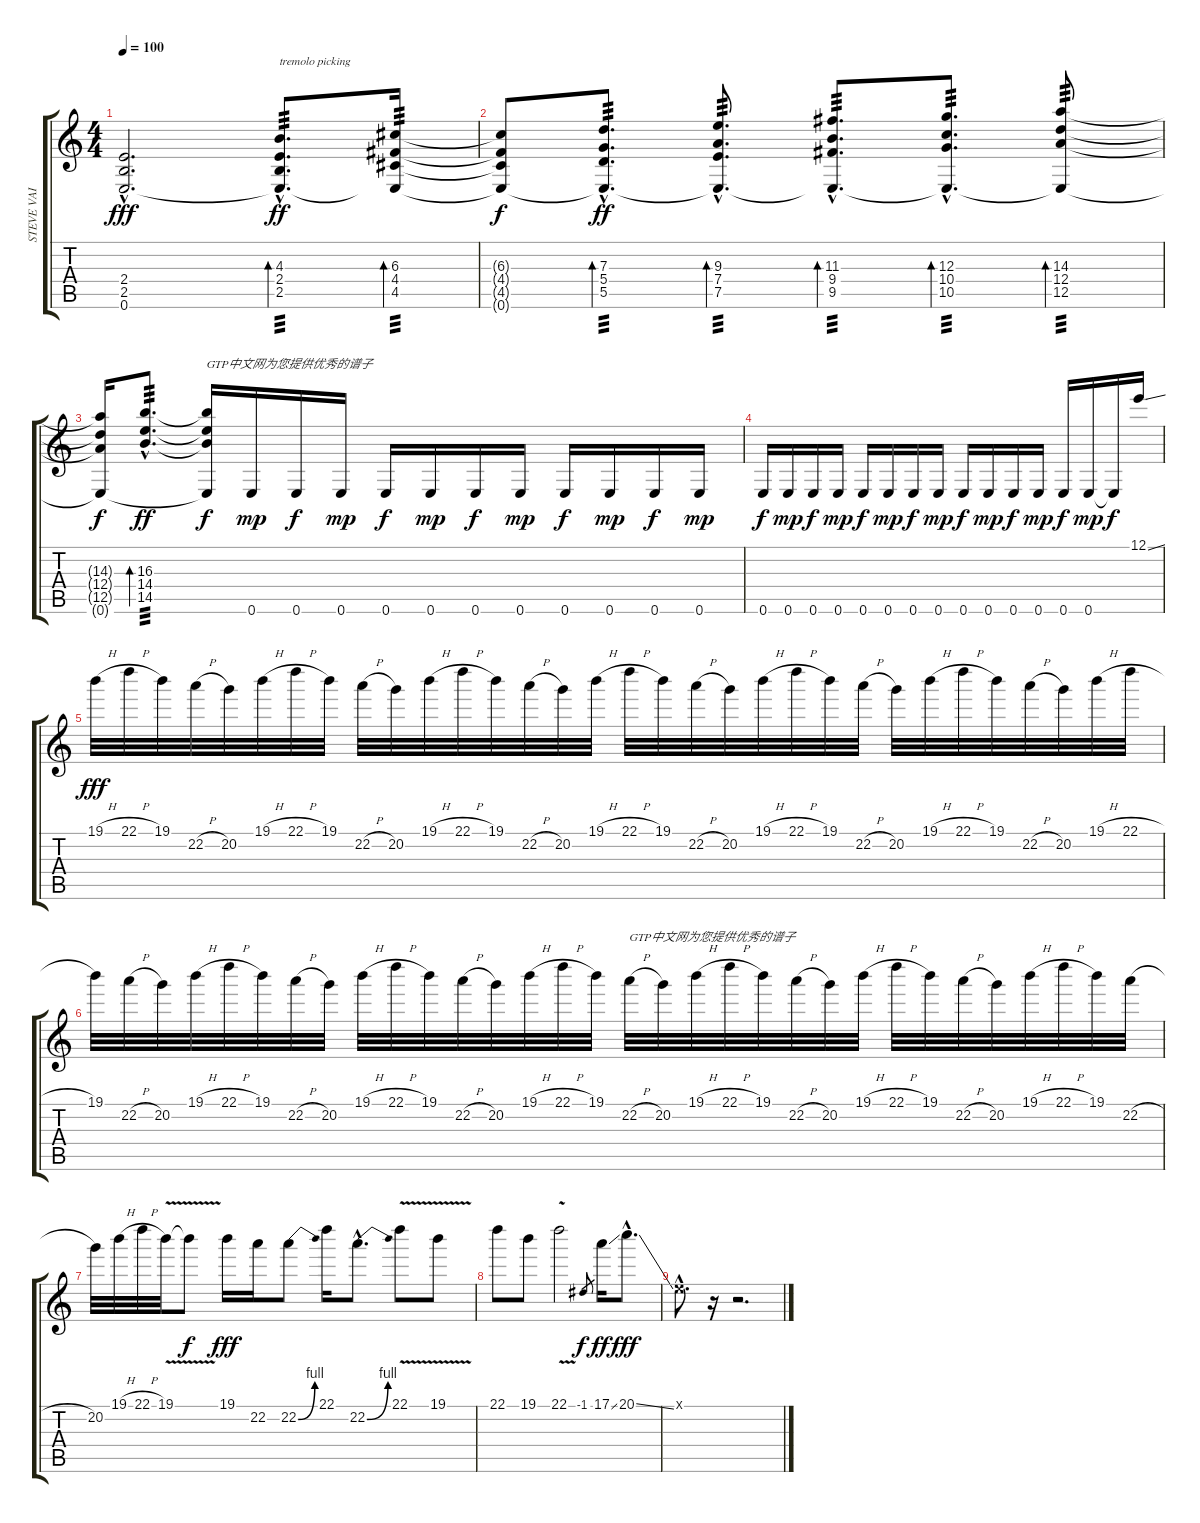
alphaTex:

\track ("STEVE VAI" "STEVE VAI") {instrument overdrivenguitar}
\staff {score tabs}
\tuning (E4 B3 G3 D3 A2 E2) {hide}
\ts (4 4)
\tempo 100
\clef g2
\ks c
(2.4{hac} 2.5{hac} 0.6{hac}).2{d dy fff} (4.3{hac} 2.4{hac} 2.5{hac} 0.6{hac t}).8{d bd 60 txt "tremolo picking" tp 3 dy ff} (6.3 4.4 4.5 0.6{t}).16{bd 60 tp 3} |
(6.3{t} 4.4{t} 4.5{t} 0.6{t}).8{dy f} (7.3{hac} 5.4{hac} 5.5{hac} 0.6{hac t}).8{d bd 60 tp 3 dy ff} (9.3{hac} 7.4{hac} 7.5{hac} 0.6{hac t}).8{d bd 60 tp 3} (11.3{hac} 9.4{hac} 9.5{hac} 0.6{hac t}).8{d bd 60 tp 3} (12.3{hac} 10.4{hac} 10.5{hac} 0.6{hac t}).8{d bd 60 tp 3} (14.3 12.4 12.5 0.6{t}).8{bd 60 tp 3} |
(14.3{t} 12.4{t} 12.5{t} 0.6{t}).16{dy f} (16.3{hac} 14.4{hac} 14.5{hac}).8{d bd 60 tp 3 dy ff} (16.3{t} 14.4{t} 14.5{t} 0.6{t}).16{txt "GTP中文网为您提供优秀的谱子" dy f} 0.6.16{dy mp} 0.6.16{dy f} 0.6.16{dy mp} 0.6.16{dy f} 0.6.16{dy mp} 0.6.16{dy f} 0.6.16{dy mp} 0.6.16{dy f} 0.6.16{dy mp} 0.6.16{dy f} 0.6.16{dy mp} |
0.6.16{dy f} 0.6.16{dy mp} 0.6.16{dy f} 0.6.16{dy mp} 0.6.16{dy f} 0.6.16{dy mp} 0.6.16{dy f} 0.6.16{dy mp} 0.6.16{dy f} 0.6.16{dy mp} 0.6.16{dy f} 0.6.16{dy mp} 0.6.16{dy f} 0.6.16{dy mp} 0.6{t}.16{dy f} 12.1{ss}.16 |
19.1{h}.32{dy fff} 22.1{h}.32 19.1.32 22.2{h}.32 20.2.32 19.1{h}.32 22.1{h}.32 19.1.32 22.2{h}.32 20.2.32 19.1{h}.32 22.1{h}.32 19.1.32 22.2{h}.32 20.2.32 19.1{h}.32 22.1{h}.32 19.1.32 22.2{h}.32 20.2.32 19.1{h}.32 22.1{h}.32 19.1.32 22.2{h}.32 20.2.32 19.1{h}.32 22.1{h}.32 19.1.32 22.2{h}.32 20.2.32 19.1{h}.32 22.1{h}.32 |
19.1.32 22.2{h}.32 20.2.32 19.1{h}.32 22.1{h}.32 19.1.32 22.2{h}.32 20.2.32 19.1{h}.32 22.1{h}.32 19.1.32 22.2{h}.32 20.2.32 19.1{h}.32 22.1{h}.32 19.1.32 22.2{h}.32{txt "GTP中文网为您提供优秀的谱子"} 20.2.32 19.1{h}.32 22.1{h}.32 19.1.32 22.2{h}.32 20.2.32 19.1{h}.32 22.1{h}.32 19.1.32 22.2{h}.32 20.2.32 19.1{h}.32 22.1{h}.32 19.1.32 22.2{h}.32 |
20.2.32 19.1{h}.32 22.1{h}.32 19.1{v}.32 19.1{t}.8{dy f} 19.1.16{dy fff} 22.2.16 22.2{be (bend 0 0 60 4)}.8 22.1.16 22.2{be (bend 0 0 60 4) hac}.8{d} 22.1{v}.8 19.1{v}.8 |
22.1.8 19.1.8 22.1{v}.2 -1.1.8{gr dy f} 17.1{ss}.16{dy ff} 20.1{ss hac}.8{d dy fff} |
0.1{hac x}.8{d} r.16 r.2{d}
